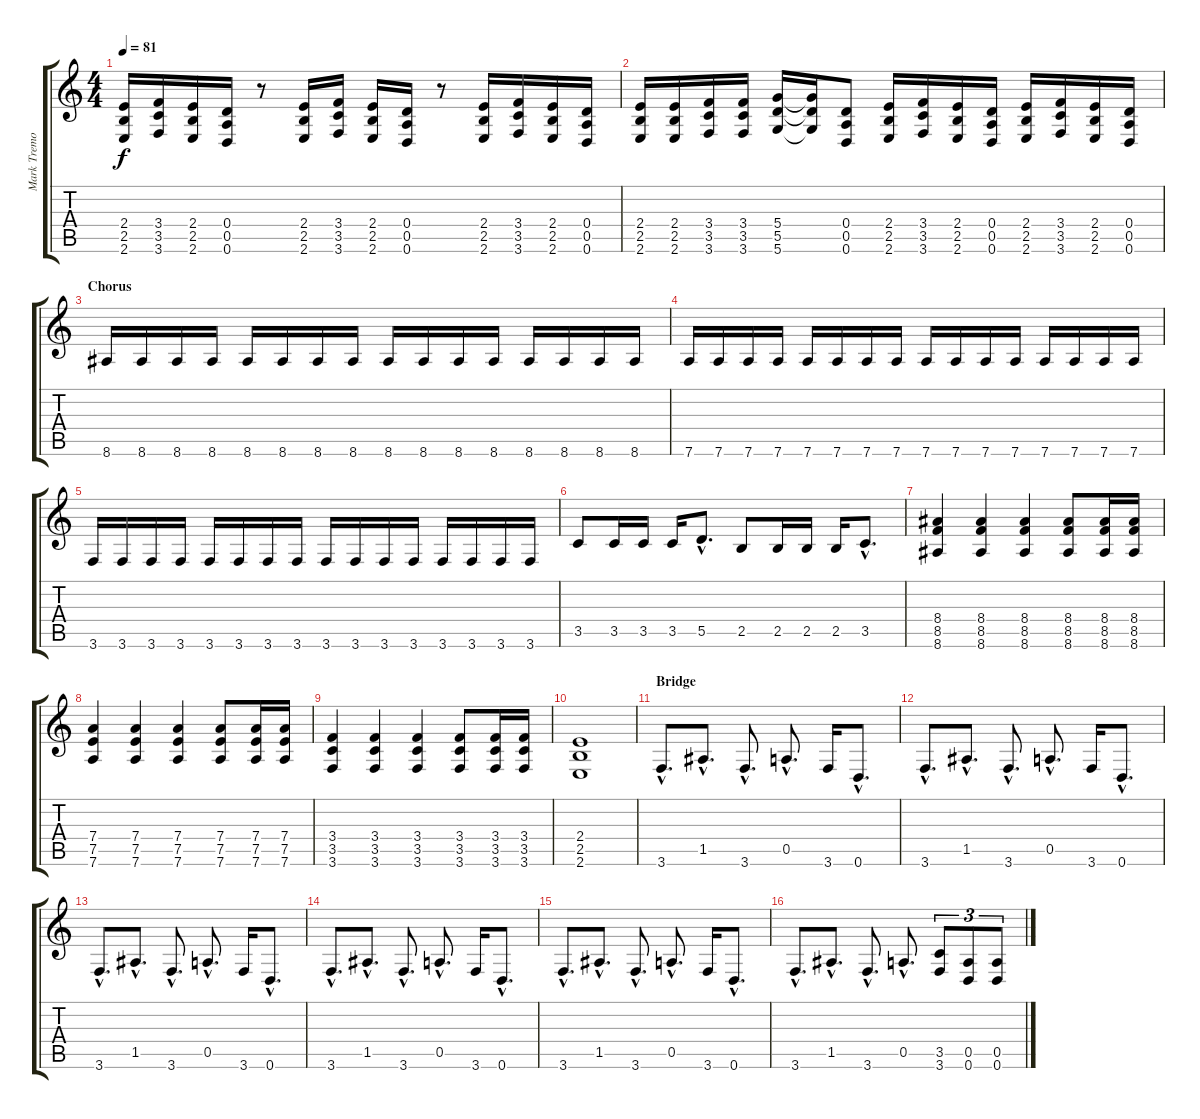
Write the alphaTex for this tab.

\track ("Mark Tremonti " "Mark Tremo") {instrument distortionguitar}
\staff {score tabs}
\tuning (E4 B3 G3 D3 A2 D2) {hide}
\ts (4 4)
\tempo 81
\clef g2
\ks c
(2.4 2.5 2.6).16{dy f} (3.4 3.5 3.6).16 (2.4 2.5 2.6).16 (0.4 0.5 0.6).16 r.8 (2.4 2.5 2.6).16 (3.4 3.5 3.6).16 (2.4 2.5 2.6).16 (0.4 0.5 0.6).16 r.8 (2.4 2.5 2.6).16 (3.4 3.5 3.6).16 (2.4 2.5 2.6).16 (0.4 0.5 0.6).16 |
(2.4 2.5 2.6).16 (2.4 2.5 2.6).16 (3.4 3.5 3.6).16 (3.4 3.5 3.6).16 (5.4 5.5 5.6).16 (5.4{t} 5.5{t} 5.6{t}).16 (0.4 0.5 0.6).8 (2.4 2.5 2.6).16 (3.4 3.5 3.6).16 (2.4 2.5 2.6).16 (0.4 0.5 0.6).16 (2.4 2.5 2.6).16 (3.4 3.5 3.6).16 (2.4 2.5 2.6).16 (0.4 0.5 0.6).16 |
\section ("" "Chorus")
8.6.16 8.6.16 8.6.16 8.6.16 8.6.16 8.6.16 8.6.16 8.6.16 8.6.16 8.6.16 8.6.16 8.6.16 8.6.16 8.6.16 8.6.16 8.6.16 |
7.6.16 7.6.16 7.6.16 7.6.16 7.6.16 7.6.16 7.6.16 7.6.16 7.6.16 7.6.16 7.6.16 7.6.16 7.6.16 7.6.16 7.6.16 7.6.16 |
3.6.16 3.6.16 3.6.16 3.6.16 3.6.16 3.6.16 3.6.16 3.6.16 3.6.16 3.6.16 3.6.16 3.6.16 3.6.16 3.6.16 3.6.16 3.6.16 |
3.5.8 3.5.16 3.5.16 3.5.16 5.5{hac}.8{d} 2.5.8 2.5.16 2.5.16 2.5.16 3.5{hac}.8{d} |
(8.4 8.5 8.6).4 (8.4 8.5 8.6).4 (8.4 8.5 8.6).4 (8.4 8.5 8.6).8 (8.4 8.5 8.6).16 (8.4 8.5 8.6).16 |
(7.4 7.5 7.6).4 (7.4 7.5 7.6).4 (7.4 7.5 7.6).4 (7.4 7.5 7.6).8 (7.4 7.5 7.6).16 (7.4 7.5 7.6).16 |
(3.4 3.5 3.6).4 (3.4 3.5 3.6).4 (3.4 3.5 3.6).4 (3.4 3.5 3.6).8 (3.4 3.5 3.6).16 (3.4 3.5 3.6).16 |
(2.4 2.5 2.6).1 |
\section ("" "Bridge")
3.6{hac}.8{d} 1.5{hac}.8{d} 3.6{hac}.8{d} 0.5{hac}.8{d} 3.6.16 0.6{hac}.8{d} |
3.6{hac}.8{d} 1.5{hac}.8{d} 3.6{hac}.8{d} 0.5{hac}.8{d} 3.6.16 0.6{hac}.8{d} |
3.6{hac}.8{d} 1.5{hac}.8{d} 3.6{hac}.8{d} 0.5{hac}.8{d} 3.6.16 0.6{hac}.8{d} |
3.6{hac}.8{d} 1.5{hac}.8{d} 3.6{hac}.8{d} 0.5{hac}.8{d} 3.6.16 0.6{hac}.8{d} |
3.6{hac}.8{d} 1.5{hac}.8{d} 3.6{hac}.8{d} 0.5{hac}.8{d} 3.6.16 0.6{hac}.8{d} |
3.6{hac}.8{d} 1.5{hac}.8{d} 3.6{hac}.8{d} 0.5{hac}.8{d} (3.5 3.6).8{tu (3 2)} (0.5 0.6).8{tu (3 2)} (0.5 0.6).8{tu (3 2)}
